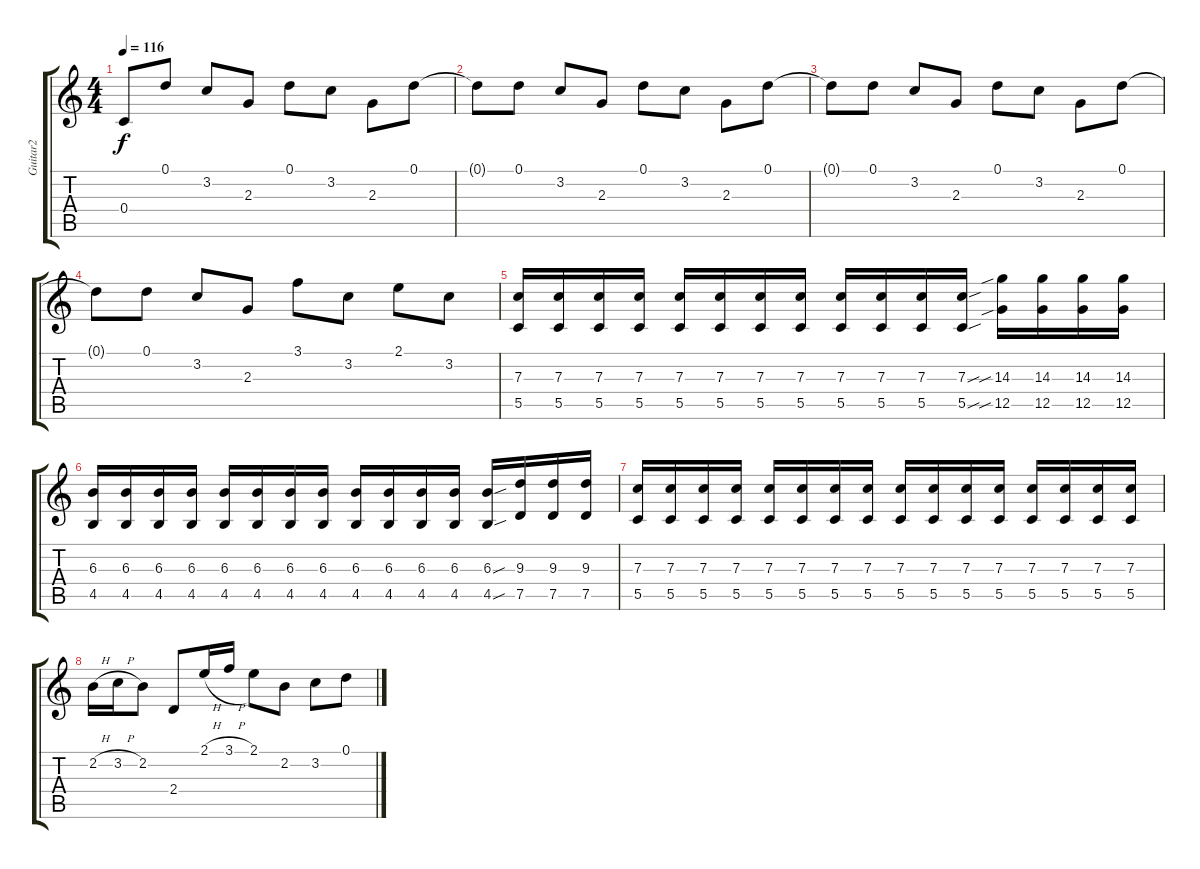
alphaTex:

\track ("Guitar2" "Guitar2") {instrument overdrivenguitar}
\staff {score tabs}
\tuning (D4 A3 F3 C3 G2 C2) {hide}
\ts (4 4)
\tempo 116
\clef g2
\ks c
0.4.8{dy f instrument overdrivenguitar} 0.1.8 3.2.8 2.3.8 0.1.8 3.2.8 2.3.8 0.1.8 |
0.1{t}.8 0.1.8 3.2.8 2.3.8 0.1.8 3.2.8 2.3.8 0.1.8 |
0.1{t}.8 0.1.8 3.2.8 2.3.8 0.1.8 3.2.8 2.3.8 0.1.8 |
0.1{t}.8 0.1.8 3.2.8 2.3.8 3.1.8 3.2.8 2.1.8 3.2.8 |
(7.3 5.5).16 (7.3 5.5).16 (7.3 5.5).16 (7.3 5.5).16 (7.3 5.5).16 (7.3 5.5).16 (7.3 5.5).16 (7.3 5.5).16 (7.3 5.5).16 (7.3 5.5).16 (7.3 5.5).16 (7.3{sou} 5.5{sou}).16 (14.3{sib} 12.5{sib}).16 (14.3 12.5).16 (14.3 12.5).16 (14.3 12.5).16 |
(6.3 4.5).16 (6.3 4.5).16 (6.3 4.5).16 (6.3 4.5).16 (6.3 4.5).16 (6.3 4.5).16 (6.3 4.5).16 (6.3 4.5).16 (6.3 4.5).16 (6.3 4.5).16 (6.3 4.5).16 (6.3 4.5).16 (6.3{sou} 4.5{sou}).16 (9.3 7.5).16 (9.3 7.5).16 (9.3 7.5).16 |
(7.3 5.5).16 (7.3 5.5).16 (7.3 5.5).16 (7.3 5.5).16 (7.3 5.5).16 (7.3 5.5).16 (7.3 5.5).16 (7.3 5.5).16 (7.3 5.5).16 (7.3 5.5).16 (7.3 5.5).16 (7.3 5.5).16 (7.3 5.5).16 (7.3 5.5).16 (7.3 5.5).16 (7.3 5.5).16 |
2.2{h}.16 3.2{h}.16 2.2.8 2.4.8 2.1{h}.16 3.1{h}.16 2.1.8 2.2.8 3.2.8 0.1.8
